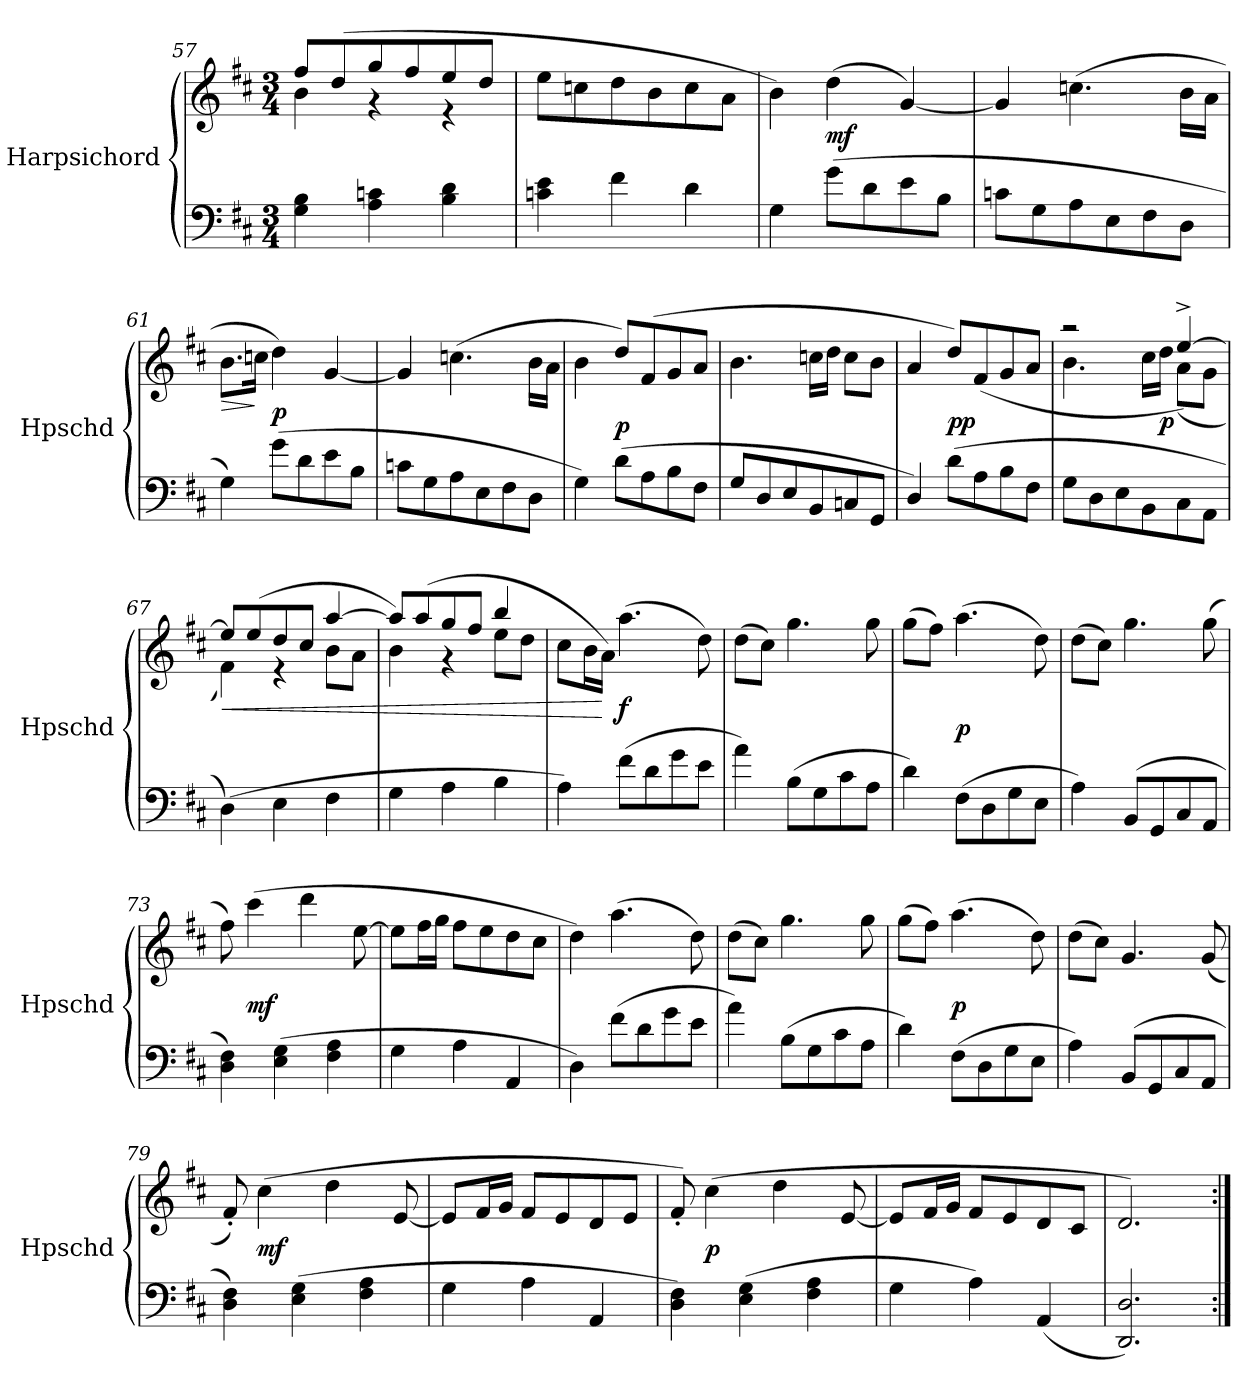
**kern	**kern	**dynam
*part1	*part1	*part1
*staff2	*staff1	*staff1/2
*I"Harpsichord	*	*
*I'Hpschd	*	*
*clefF4	*clefG2	*
*k[f#c#]	*k[f#c#]	*
*M3/4	*M3/4	*
=57	=57	=57
*	*^	*
4G\ 4B\	8ff#/L	4b\	.
.	(8dd/	.	.
4A\ 4cn\	8gg/	4r	.
.	8ff#/	.	.
4B\ 4d\	8ee/	4r	.
.	8dd/J	.	.
*	*v	*v	*
=58	=58	=58
4cn\ 4e\	8ee\L	.
.	8ccn\	.
4f#\	8dd\	.
.	8b\	.
4d\	8cc\	.
.	8a\J	.
=59	=59	=59
4G\	4b\)	.
(8g\L	(4dd\	mf
8d\	.	.
8e\	[4g/)	.
8B\J	.	.
=60	=60	=60
8cn\L	4g/]	.
8G\	.	.
8A\	(4.ccn\	.
8E\	.	.
8F#\	.	.
8D\J	16b\LL	.
.	16a\JJ	.
=61	=61	=61
!	!	!LO:HP:b
4G\)	8.b\L	>
.	16ccn\Jk	]
(8g\L	4dd\)	p
8d\	.	.
8e\	[4g/	.
8B\J	.	.
=62	=62	=62
8cn\L	4g/]	.
8G\	.	.
8A\	(4.ccn\	.
8E\	.	.
8F#\	.	.
8D\J	16b\LL	.
.	16a\JJ	.
=63	=63	=63
4G\)	4b\	.
(8d\L	8dd/L)	p
8A\	(8f#/	.
8B\	8g/	.
8F#\J	8a/J	.
=64	=64	=64
8G/L	4.b\	.
8D/	.	.
8E/	.	.
8BB/	16ccn\LL	.
.	16dd\JJ	.
8Cn/	8cc\L	.
8GG/J	8b\J	.
=65	=65	=65
4D/)	4a/	.
(8d\L	8dd/L)	pp
8A\	(8f#/	.
8B\	8g/	.
8F#\J	8a/J	.
=66	=66	=66
*	*^	*
8G\L	2r	4.b\	.
8D\	.	.	.
8E\	.	.	.
8BB\	.	16cc#\LL	.
.	.	16dd\JJ	p
8C#\	[4ee^/)	(8a\L	.
8AA\J	.	8g\J	.
=67	=67	=67	=67
!	!	!	!LO:HP:b
(4D\)	8ee/L]	4f#\)	<
.	(8ee/	.	.
4E\	8dd/	4r	.
.	8cc#/J	.	.
4F#\	[4aa/	8b\L	.
.	.	8a\J	.
=68	=68	=68	=68
4G\	8aa/L]	4b\)	.
.	(8aa/	.	.
4A\	8gg/	4r	.
.	8ff#/J	.	.
4B\	4bb/	8ee\L	.
.	.	8dd\J	.
*	*v	*v	*
=69	=69	=69
4A\)	8cc#\L	.
.	16b\L	.
.	16a\JJ)	[
(8f#\L	(4.aa\	f
8d\	.	.
8g\	.	.
8e\J	8dd\)	.
=70	=70	=70
4a\)	(8dd\L	.
.	8cc#\J)	.
(8B\L	4.gg\	.
8G\	.	.
8c#\	.	.
8A\J	8gg\	.
=71	=71	=71
4d\)	(8gg\L	.
.	8ff#\J)	.
(8F#\L	(4.aa\	p
8D\	.	.
8G\	.	.
8E\J	8dd\)	.
=72	=72	=72
4A\)	(8dd\L	.
.	8cc#\J)	.
(8BB/L	4.gg\	.
8GG/	.	.
8C#/	.	.
8AA/J	(8gg\	.
=73	=73	=73
4D\ 4F#\)	8ff#\)	.
.	(4ccc#\	mf
(4E\ 4G\	.	.
.	4ddd\	.
4F#\ 4A\	.	.
.	[8ee\	.
=74	=74	=74
4G\	8ee\L]	.
.	16ff#\L	.
.	16gg\JJ	.
4A\	8ff#\L	.
.	8ee\	.
4AA/	8dd\	.
.	8cc#\J	.
=75	=75	=75
4D\)	4dd\)	.
(8f#\L	(4.aa\	.
8d\	.	.
8g\	.	.
8e\J	8dd\)	.
=76	=76	=76
4a\)	(8dd\L	.
.	8cc#\J)	.
(8B\L	4.gg\	.
8G\	.	.
8c#\	.	.
8A\J	8gg\	.
=77	=77	=77
4d\)	(8gg\L	.
.	8ff#\J)	.
(8F#\L	(4.aa\	p
8D\	.	.
8G\	.	.
8E\J	8dd\)	.
=78	=78	=78
4A\)	(8dd\L	.
.	8cc#\J)	.
(8BB/L	4.g/	.
8GG/	.	.
8C#/	.	.
8AA/J	(8g/	.
=79	=79	=79
4D\ 4F#\)	8f#'/)	.
.	(4cc#\	mf
(4E\ 4G\	.	.
.	4dd\	.
4F#\ 4A\	.	.
.	[8e/	.
=80	=80	=80
4G\	8e/L]	.
.	16f#/L	.
.	16g/JJ	.
4A\	8f#/L	.
.	8e/	.
4AA/	8d/	.
.	8e/J	.
=81	=81	=81
4D\ 4F#\)	8f#'/)	.
.	(4cc#\	p
(4E\ 4G\	.	.
.	4dd\	.
4F#\ 4A\	.	.
.	[8e/	.
=82	=82	=82
4G\	8e/L]	.
.	16f#/L	.
.	16g/JJ	.
4A\)	8f#/L	.
.	8e/	.
(4AA/	8d/	.
.	8c#/J	.
=83	=83	=83
2.DD/ 2.D/)	2.d/)	.
=:|!	=:|!	=:|!
*-	*-	*-
